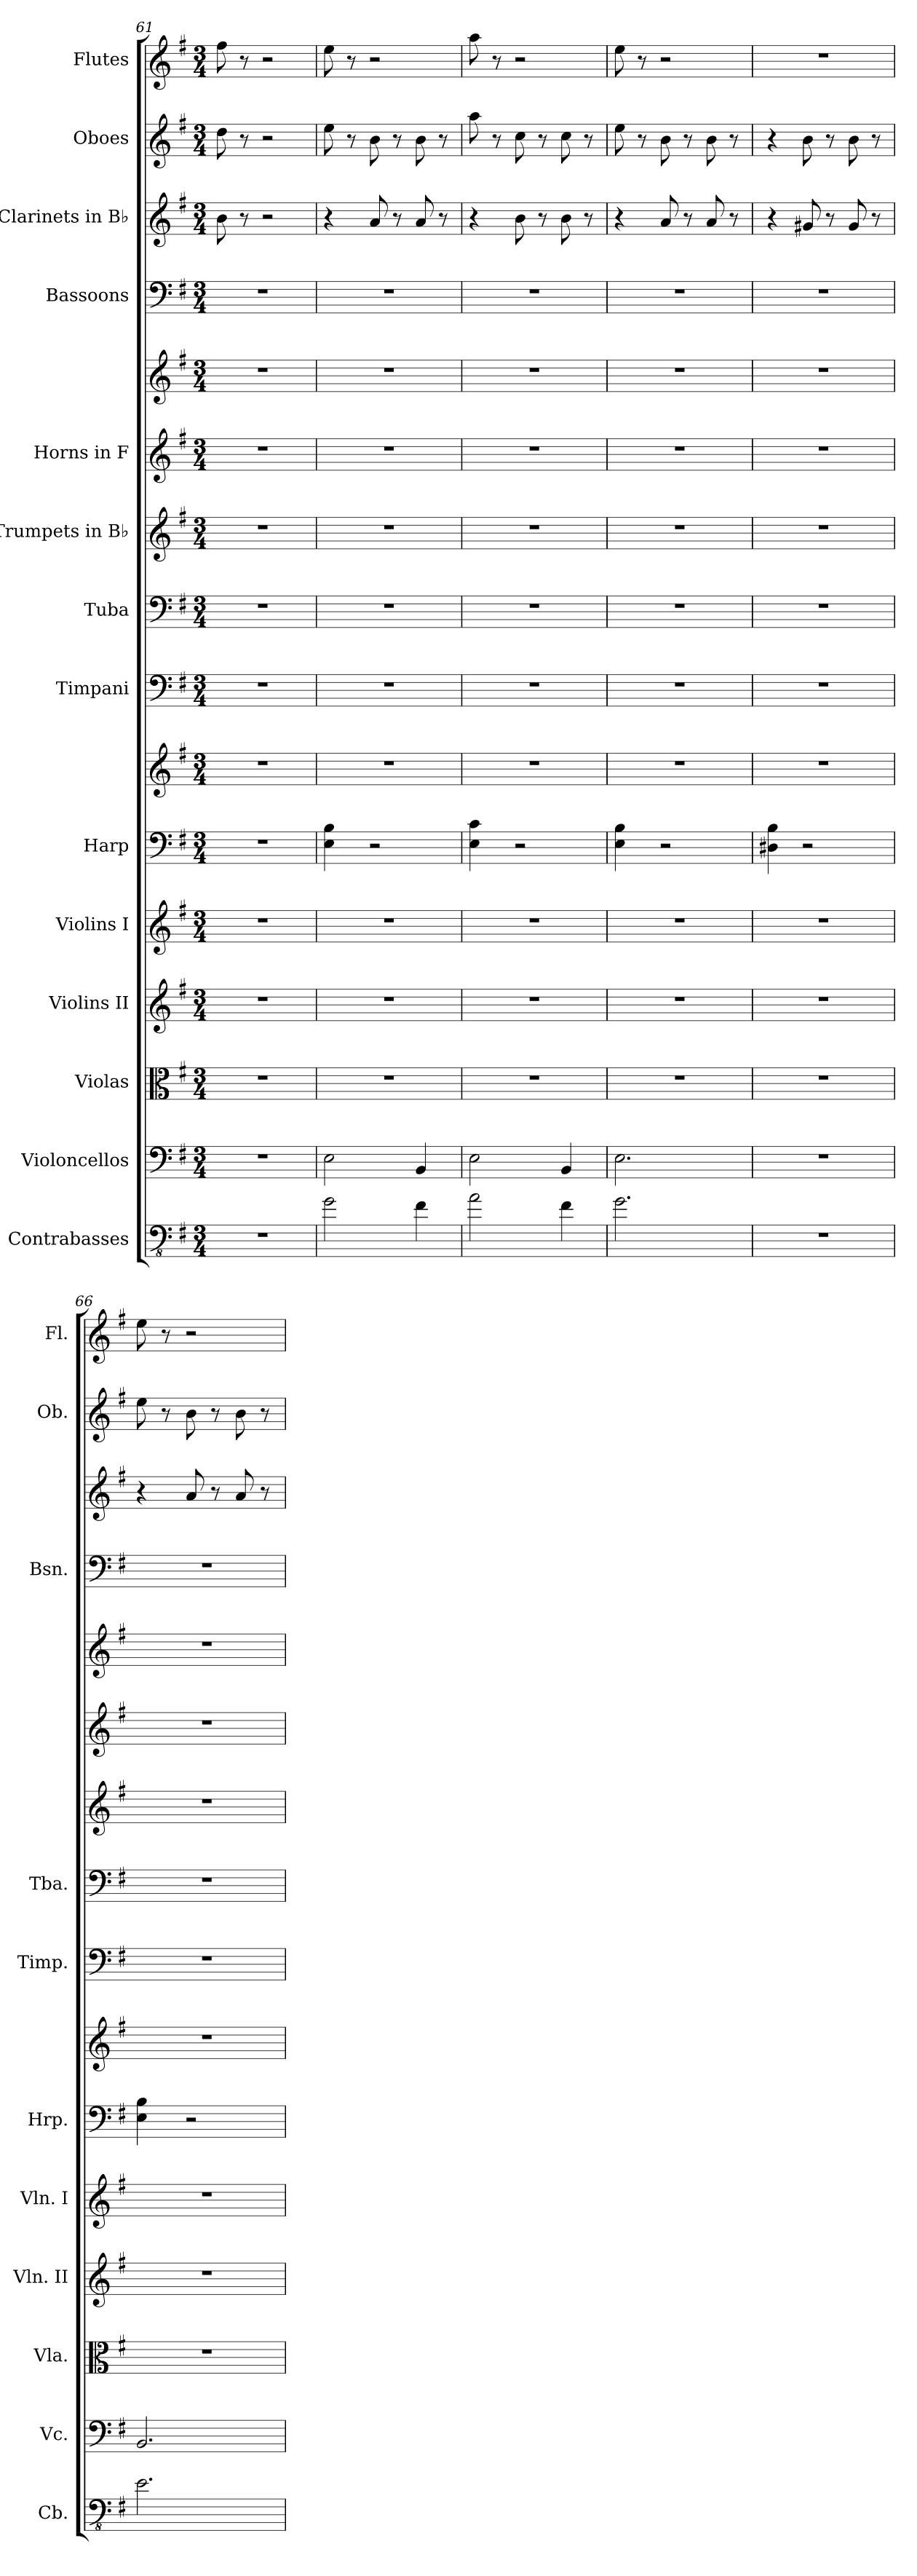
**kern	**kern	**kern	**kern	**kern	**kern	**kern	**kern	**kern	**kern	**kern	**kern	**kern	**kern	**kern	**kern
*part14	*part13	*part12	*part11	*part10	*part9	*part9	*part8	*part7	*part6	*part5	*part5	*part4	*part3	*part2	*part1
*staff16	*staff15	*staff14	*staff13	*staff12	*staff11	*staff10	*staff9	*staff8	*staff7	*staff6	*staff5	*staff4	*staff3	*staff2	*staff1
*I"Contrabasses	*I"Violoncellos	*I"Violas	*I"Violins II	*I"Violins I	*I"Harp	*	*I"Timpani	*I"Tuba	*I"Trumpets in B♭	*I"Horns in F	*	*I"Bassoons	*I"Clarinets in B♭	*I"Oboes	*I"Flutes
*I'Cb.	*I'Vc.	*I'Vla.	*I'Vln. II	*I'Vln. I	*I'Hrp.	*	*I'Timp.	*I'Tba.	*	*	*	*I'Bsn.	*	*I'Ob.	*I'Fl.
*clefFv4	*clefF4	*clefC3	*clefG2	*clefG2	*clefF4	*clefG2	*clefF4	*clefF4	*clefG2	*clefG2	*clefG2	*clefF4	*clefG2	*clefG2	*clefG2
*ITrd7c12	*	*	*	*	*	*	*	*	*ITrd1c2	*ITrd4c7	*ITrd4c7	*	*ITrd1c2	*	*
*k[f#]	*k[f#]	*k[f#]	*k[f#]	*k[f#]	*k[f#]	*k[f#]	*k[f#]	*k[f#]	*k[b-]	*k[]	*k[]	*k[f#]	*k[b-]	*k[f#]	*k[f#]
*M3/4	*M3/4	*M3/4	*M3/4	*M3/4	*M3/4	*M3/4	*M3/4	*M3/4	*M3/4	*M3/4	*M3/4	*M3/4	*M3/4	*M3/4	*M3/4
=61	=61	=61	=61	=61	=61	=61	=61	=61	=61	=61	=61	=61	=61	=61	=61
2.r	2.r	2.r	2.r	2.r	2.r	2.r	2.r	2.r	2.r	2.r	2.r	2.r	8a\	8dd\	8ff#\
.	.	.	.	.	.	.	.	.	.	.	.	.	8r	8r	8r
.	.	.	.	.	.	.	.	.	.	.	.	.	2r	2r	2r
=62	=62	=62	=62	=62	=62	=62	=62	=62	=62	=62	=62	=62	=62	=62	=62
2GG\	2E\	2.r	2.r	2.r	4E\ 4B\	2.r	2.r	2.r	2.r	2.r	2.r	2.r	4r	8ee\	8ee\
.	.	.	.	.	.	.	.	.	.	.	.	.	.	8r	8r
.	.	.	.	.	2r	.	.	.	.	.	.	.	8g/	8b\	2r
.	.	.	.	.	.	.	.	.	.	.	.	.	8r	8r	.
4FF#\	4BB/	.	.	.	.	.	.	.	.	.	.	.	8g/	8b\	.
.	.	.	.	.	.	.	.	.	.	.	.	.	8r	8r	.
=63	=63	=63	=63	=63	=63	=63	=63	=63	=63	=63	=63	=63	=63	=63	=63
2AA\	2E\	2.r	2.r	2.r	4E\ 4c\	2.r	2.r	2.r	2.r	2.r	2.r	2.r	4r	8aa\	8aa\
.	.	.	.	.	.	.	.	.	.	.	.	.	.	8r	8r
.	.	.	.	.	2r	.	.	.	.	.	.	.	8a\	8cc\	2r
.	.	.	.	.	.	.	.	.	.	.	.	.	8r	8r	.
4FF#\	4BB/	.	.	.	.	.	.	.	.	.	.	.	8a\	8cc\	.
.	.	.	.	.	.	.	.	.	.	.	.	.	8r	8r	.
=64	=64	=64	=64	=64	=64	=64	=64	=64	=64	=64	=64	=64	=64	=64	=64
2.GG\	2.E\	2.r	2.r	2.r	4E\ 4B\	2.r	2.r	2.r	2.r	2.r	2.r	2.r	4r	8ee\	8ee\
.	.	.	.	.	.	.	.	.	.	.	.	.	.	8r	8r
.	.	.	.	.	2r	.	.	.	.	.	.	.	8g/	8b\	2r
.	.	.	.	.	.	.	.	.	.	.	.	.	8r	8r	.
.	.	.	.	.	.	.	.	.	.	.	.	.	8g/	8b\	.
.	.	.	.	.	.	.	.	.	.	.	.	.	8r	8r	.
=65	=65	=65	=65	=65	=65	=65	=65	=65	=65	=65	=65	=65	=65	=65	=65
2.r	2.r	2.r	2.r	2.r	4D#X\ 4B\	2.r	2.r	2.r	2.r	2.r	2.r	2.r	4r	4r	2.r
.	.	.	.	.	2r	.	.	.	.	.	.	.	8f#X/	8b\	.
.	.	.	.	.	.	.	.	.	.	.	.	.	8r	8r	.
.	.	.	.	.	.	.	.	.	.	.	.	.	8f#/	8b\	.
.	.	.	.	.	.	.	.	.	.	.	.	.	8r	8r	.
!!LO:PB:g=z
=66	=66	=66	=66	=66	=66	=66	=66	=66	=66	=66	=66	=66	=66	=66	=66
2.EE\	2.BB/	2.r	2.r	2.r	4E\ 4B\	2.r	2.r	2.r	2.r	2.r	2.r	2.r	4r	8ee\	8ee\
.	.	.	.	.	.	.	.	.	.	.	.	.	.	8r	8r
.	.	.	.	.	2r	.	.	.	.	.	.	.	8g/	8b\	2r
.	.	.	.	.	.	.	.	.	.	.	.	.	8r	8r	.
.	.	.	.	.	.	.	.	.	.	.	.	.	8g/	8b\	.
.	.	.	.	.	.	.	.	.	.	.	.	.	8r	8r	.
=	=	=	=	=	=	=	=	=	=	=	=	=	=	=	=
*-	*-	*-	*-	*-	*-	*-	*-	*-	*-	*-	*-	*-	*-	*-	*-
